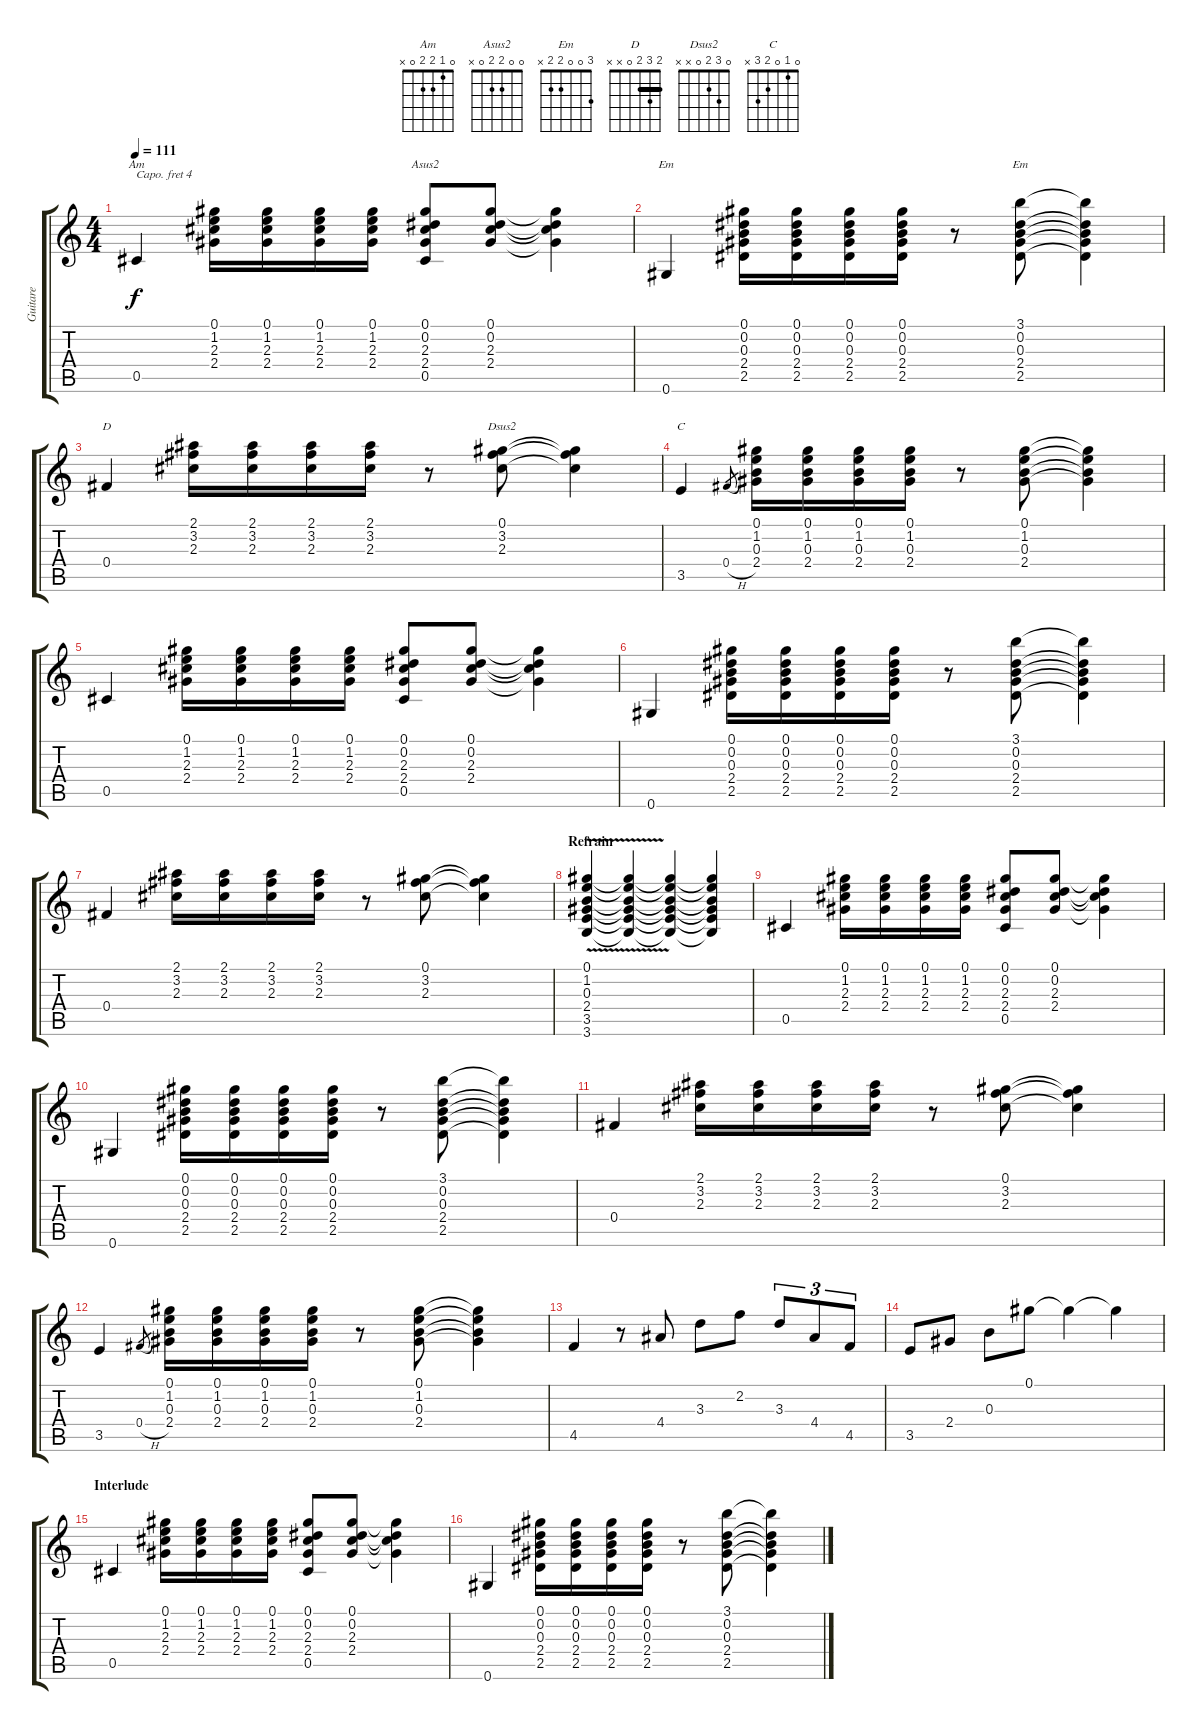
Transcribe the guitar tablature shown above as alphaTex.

\track ("Guitare" "Guitare") {instrument electricguitarjazz}
\staff {score tabs}
\capo 4
\tuning (E4 B3 G3 D3 A2 E2) {hide}
\chord ("Am" 0 1 2 2 0 x)
\chord ("Asus2" 0 0 2 2 0 x)
\chord ("Em" 0 0 0 2 2 0)
\chord ("Em" 3 0 0 2 2 x)
\chord ("D" 2 3 2 0 x x) {barre 2}
\chord ("Dsus2" 0 3 2 0 x x)
\chord ("C" 0 1 0 2 3 x)
\ts (4 4)
\tempo 111
\clef g2
\ks c
0.5.4{ch "Am" dy f} (0.1 1.2 2.3 2.4).16 (0.1 1.2 2.3 2.4).16 (0.1 1.2 2.3 2.4).16 (0.1 1.2 2.3 2.4).16 (0.1 0.2 2.3 2.4 0.5).8{ch "Asus2"} (0.1 0.2 2.3 2.4).8 (0.1{t} 0.2{t} 2.3{t} 2.4{t}).4 |
0.6.4{ch "Em"} (0.1 0.2 0.3 2.4 2.5).16 (0.1 0.2 0.3 2.4 2.5).16 (0.1 0.2 0.3 2.4 2.5).16 (0.1 0.2 0.3 2.4 2.5).16 r.8 (3.1 0.2 0.3 2.4 2.5).8{ch "Em"} (3.1{t} 0.2{t} 0.3{t} 2.4{t} 2.5{t}).4 |
0.4.4{ch "D"} (2.1 3.2 2.3).16 (2.1 3.2 2.3).16 (2.1 3.2 2.3).16 (2.1 3.2 2.3).16 r.8 (0.1 3.2 2.3).8{ch "Dsus2"} (0.1{t} 3.2{t} 2.3{t}).4 |
3.5.4{ch "C"} 0.4{h}.8{gr} (0.1 1.2 0.3 2.4).16 (0.1 1.2 0.3 2.4).16 (0.1 1.2 0.3 2.4).16 (0.1 1.2 0.3 2.4).16 r.8 (0.1 1.2 0.3 2.4).8 (0.1{t} 1.2{t} 0.3{t} 2.4{t}).4 |
0.5.4 (0.1 1.2 2.3 2.4).16 (0.1 1.2 2.3 2.4).16 (0.1 1.2 2.3 2.4).16 (0.1 1.2 2.3 2.4).16 (0.1 0.2 2.3 2.4 0.5).8 (0.1 0.2 2.3 2.4).8 (0.1{t} 0.2{t} 2.3{t} 2.4{t}).4 |
0.6.4 (0.1 0.2 0.3 2.4 2.5).16 (0.1 0.2 0.3 2.4 2.5).16 (0.1 0.2 0.3 2.4 2.5).16 (0.1 0.2 0.3 2.4 2.5).16 r.8 (3.1 0.2 0.3 2.4 2.5).8 (3.1{t} 0.2{t} 0.3{t} 2.4{t} 2.5{t}).4 |
0.4.4 (2.1 3.2 2.3).16 (2.1 3.2 2.3).16 (2.1 3.2 2.3).16 (2.1 3.2 2.3).16 r.8 (0.1 3.2 2.3).8 (0.1{t} 3.2{t} 2.3{t}).4 |
\section ("" "Refrain")
(0.1{v} 1.2{v} 0.3{v} 2.4{v} 3.5 3.6).4 (0.1{t} 1.2{t} 0.3{t} 2.4{t} 3.5{t} 3.6{t}).4 (0.1{t} 1.2{t} 0.3{t} 2.4{t} 3.5{t} 3.6{t}).4 (0.1{t} 1.2{t} 0.3{t} 2.4{t} 3.5{t} 3.6{t}).4 |
0.5.4 (0.1 1.2 2.3 2.4).16 (0.1 1.2 2.3 2.4).16 (0.1 1.2 2.3 2.4).16 (0.1 1.2 2.3 2.4).16 (0.1 0.2 2.3 2.4 0.5).8 (0.1 0.2 2.3 2.4).8 (0.1{t} 0.2{t} 2.3{t} 2.4{t}).4 |
0.6.4 (0.1 0.2 0.3 2.4 2.5).16 (0.1 0.2 0.3 2.4 2.5).16 (0.1 0.2 0.3 2.4 2.5).16 (0.1 0.2 0.3 2.4 2.5).16 r.8 (3.1 0.2 0.3 2.4 2.5).8 (3.1{t} 0.2{t} 0.3{t} 2.4{t} 2.5{t}).4 |
0.4.4 (2.1 3.2 2.3).16 (2.1 3.2 2.3).16 (2.1 3.2 2.3).16 (2.1 3.2 2.3).16 r.8 (0.1 3.2 2.3).8 (0.1{t} 3.2{t} 2.3{t}).4 |
3.5.4 0.4{h}.8{gr} (0.1 1.2 0.3 2.4).16 (0.1 1.2 0.3 2.4).16 (0.1 1.2 0.3 2.4).16 (0.1 1.2 0.3 2.4).16 r.8 (0.1 1.2 0.3 2.4).8 (0.1{t} 1.2{t} 0.3{t} 2.4{t}).4 |
4.5.4 r.8 4.4.8 3.3.8 2.2.8 3.3.8{tu (3 2)} 4.4.8{tu (3 2)} 4.5.8{tu (3 2)} |
3.5.8 2.4.8 0.3.8 0.1.8 0.1{t}.4 0.1{t}.4 |
\section ("" "Interlude")
0.5.4 (0.1 1.2 2.3 2.4).16 (0.1 1.2 2.3 2.4).16 (0.1 1.2 2.3 2.4).16 (0.1 1.2 2.3 2.4).16 (0.1 0.2 2.3 2.4 0.5).8 (0.1 0.2 2.3 2.4).8 (0.1{t} 0.2{t} 2.3{t} 2.4{t}).4 |
0.6.4 (0.1 0.2 0.3 2.4 2.5).16 (0.1 0.2 0.3 2.4 2.5).16 (0.1 0.2 0.3 2.4 2.5).16 (0.1 0.2 0.3 2.4 2.5).16 r.8 (3.1 0.2 0.3 2.4 2.5).8 (3.1{t} 0.2{t} 0.3{t} 2.4{t} 2.5{t}).4
